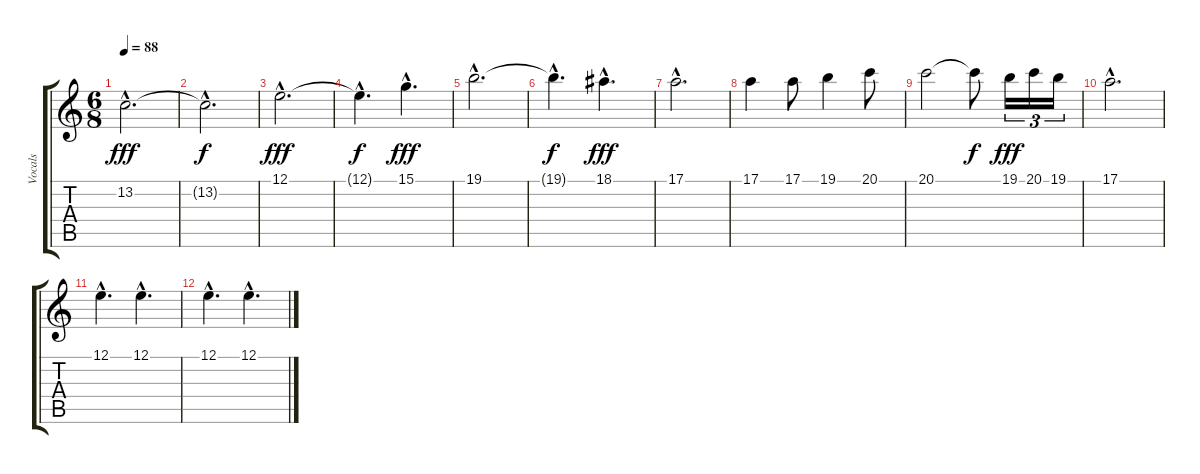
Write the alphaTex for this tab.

\track ("Vocals" "Vocals") {instrument clarinet}
\staff {score tabs}
\tuning (E4 B3 G3 D3 A2 E2) {hide}
\ts (6 8)
\tempo 88
\clef g2
\ks c
13.2{hac}.2{d dy fff} |
13.2{hac t}.2{d dy f} |
12.1{hac}.2{d dy fff} |
12.1{hac t}.4{d dy f} 15.1{hac}.4{d dy fff} |
19.1{hac}.2{d} |
19.1{hac t}.4{d dy f} 18.1{hac}.4{d dy fff} |
17.1{hac}.2{d} |
17.1.4 17.1.8 19.1.4 20.1.8 |
20.1.2 20.1{t}.8{dy f} 19.1.16{tu (3 2) dy fff} 20.1.16{tu (3 2)} 19.1.16{tu (3 2)} |
17.1{hac}.2{d} |
12.1{hac}.4{d} 12.1{hac}.4{d} |
12.1{hac}.4{d} 12.1{hac}.4{d}
